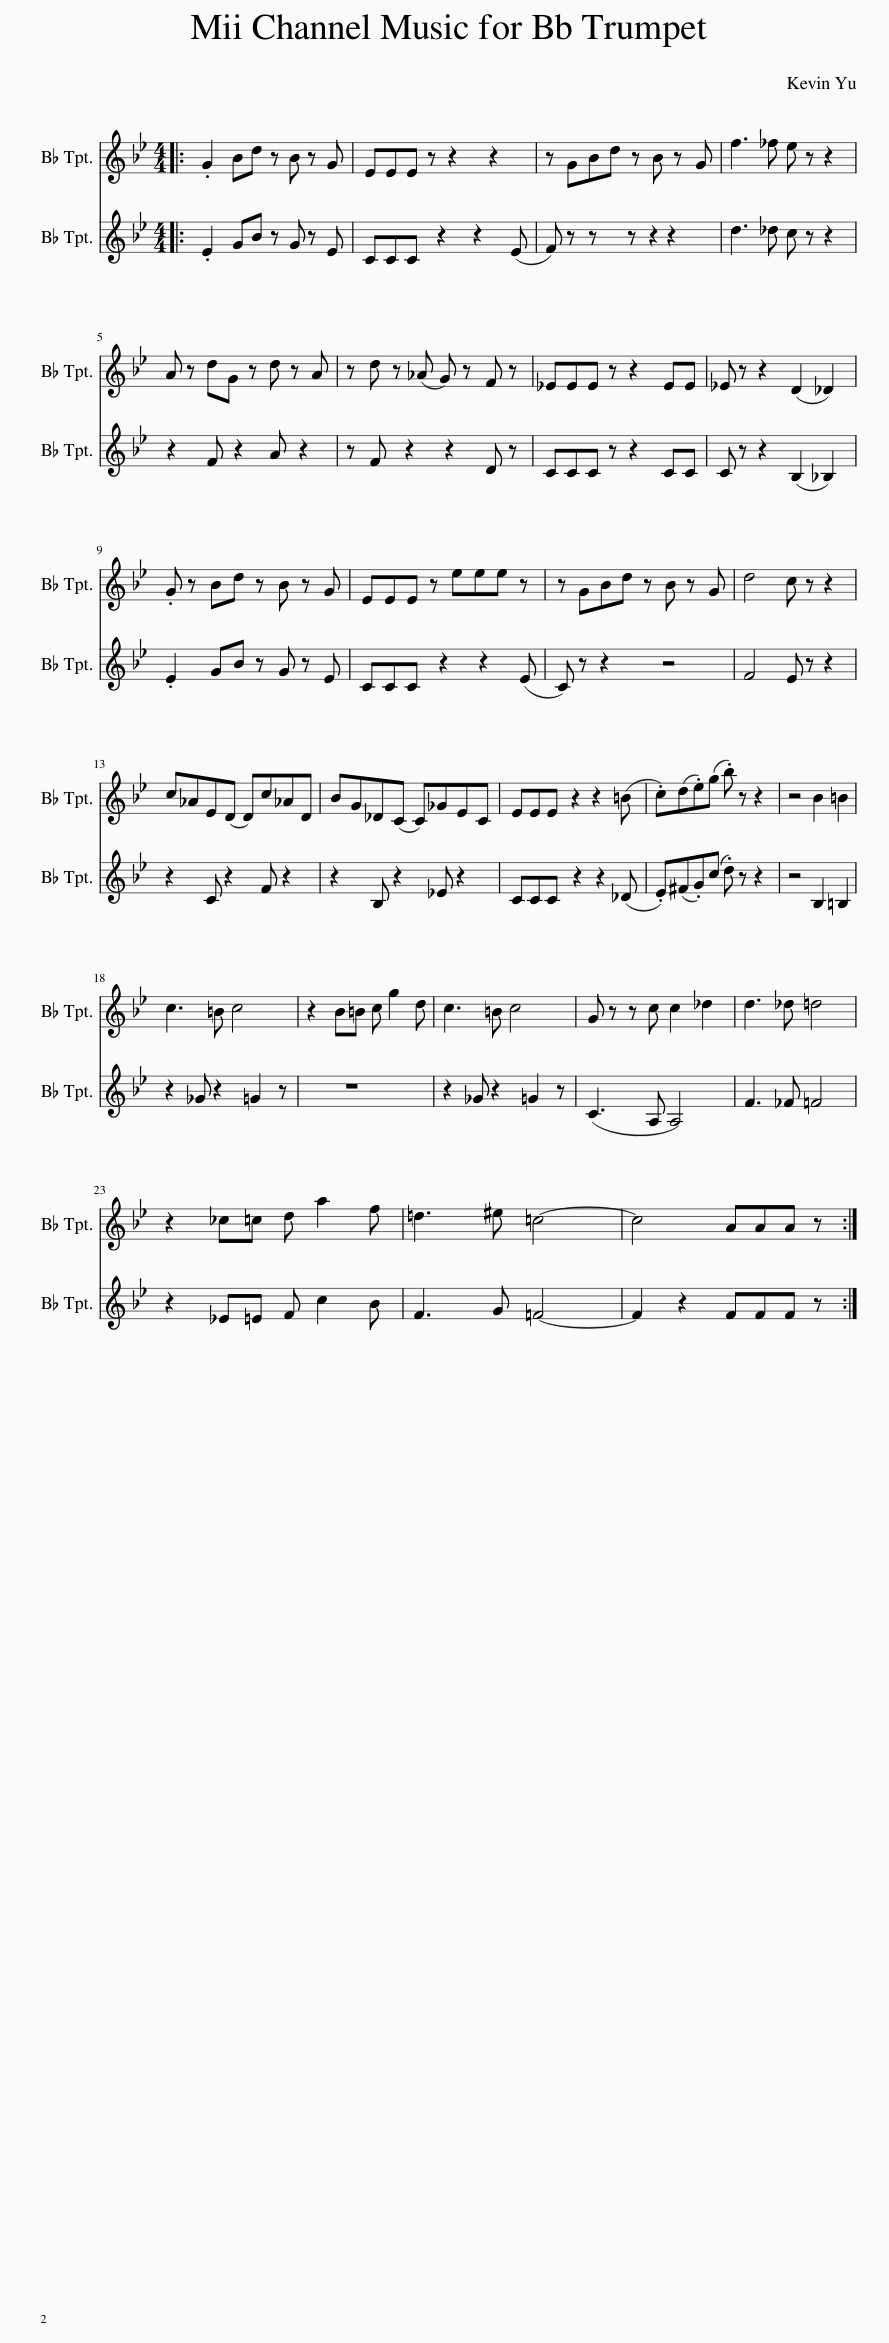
X:1
%%score 1 2
L:1/8
M:4/4
I:linebreak $
K:none
V:1 treble transpose=-2
V:2 treble transpose=-2
V:1
[K:Bb]|: .A2 c=e z c z A | FFF z z2 z2 | z Ac=e z c z A | g3 _g f z z2 |$ =B z =eA z e z B | %5
 z =e z (B A) z G z | =FFF z z2 FF | =F z z2 (=E2 _E2) | .A z c=e z c z A |$ FFF z fff z | %10
 z Ac=e z c z A | =e4 d z z2 | dBF(=E E)d_BE | cAE(D D)_AFD |$ FFF z2 z2 (^c | %15
 .d)(=e.f)(a .c') z z2 | z4 c2 ^c2 | d3 ^c d4 | z2 c^c d a2 =e |$ d3 ^c d4 | %20
 A z z d d2 e2 | =e3 _e =e4 | z2 _d=d =e =b2 g | =e3 ^^f =d4- |$ d4 =BBB z :| %25
V:2
[K:Bb]|: .F2 Ac z A z F | DDD z2 z2 (F | G) z z z z2 z2 | =e3 _e d z z2 |$ z2 G z2 =B z2 | %5
 z G z2 z2 =E z | DDD z z2 DD | D z z2 (C2 =C2) | .F2 Ac z A z F |$ DDD z2 z2 (F | %10
 D) z z2 z4 | G4 F z z2 | z2 D z2 G z2 | z2 C z2 =F z2 |$ DDD z2 z2 (E | %15
 .F)(^G.A)(d .=e) z z2 | z4 C2 ^C2 | z2 _A z2 =A2 z | z8 |$ z2 _A z2 =A2 z | %20
 (D3 =B, B,4) | G3 _G =G4 | z2 =F^F G d2 c | G3 A =G4- |$ G2 z2 GGG z :| %25
